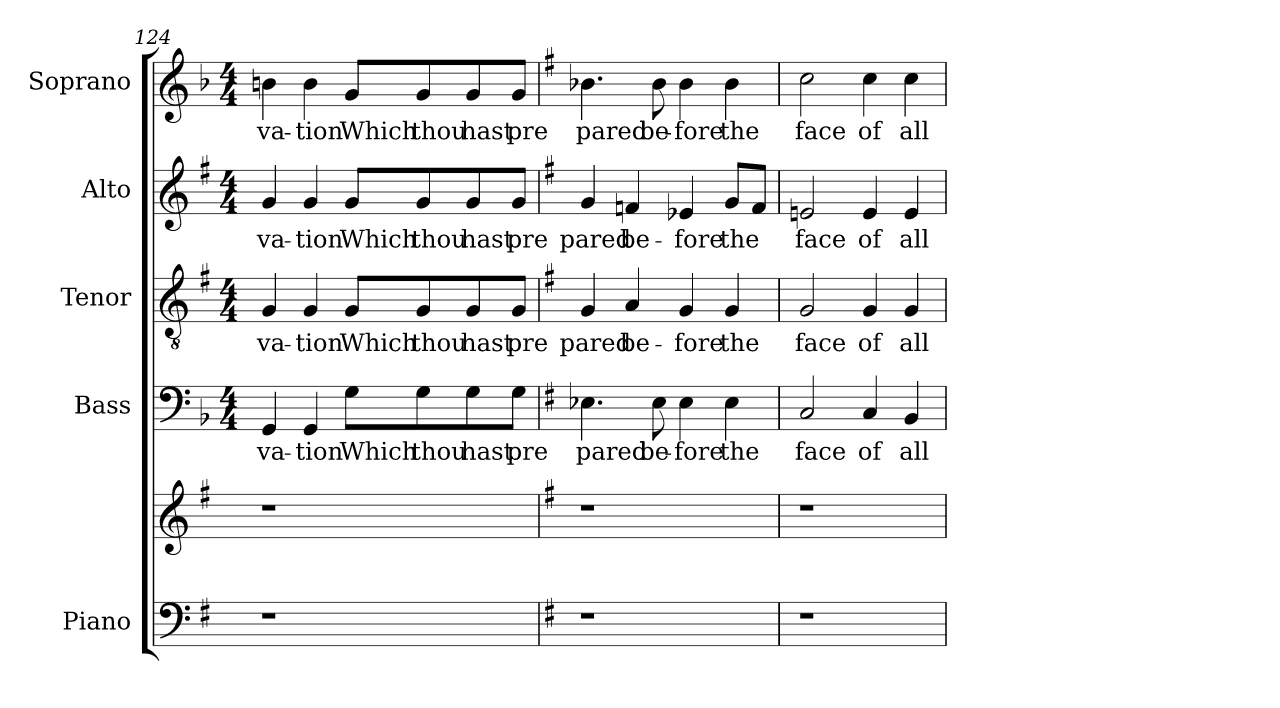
**kern	**kern	**kern	**text	**kern	**text	**kern	**text	**kern	**text
*part5	*part5	*part4	*part4	*part3	*part3	*part2	*part2	*part1	*part1
*staff6	*staff5	*staff4	*staff4	*staff3	*staff3	*staff2	*staff2	*staff1	*staff1
*I"Piano	*	*I"Bass	*	*I"Tenor	*	*I"Alto	*	*I"Soprano	*
*	*	*I'B.	*	*I'T.	*	*I'A.	*	*I'S.	*
*clefF4	*clefG2	*clefF4	*	*clefGv2	*	*clefG2	*	*clefG2	*
*k[f#]	*k[f#]	*k[b-]	*	*k[f#]	*	*k[f#]	*	*k[b-]	*
*G:	*G:	*F:	*	*G:	*	*G:	*	*F:	*
*	*	*M4/4	*	*M4/4	*	*M4/4	*	*M4/4	*
=124	=124	=124	=124	=124	=124	=124	=124	=124	=124
!	!	!	!LO:LY:b:cj	!	!LO:LY:b:cj	!	!LO:LY:b:cj	!	!LO:LY:b:cj
1r	1r	4GG/	-va-	4G/	-va-	4g/	-va-	4bn\	-va-
!	!	!	!LO:LY:b:cj	!	!LO:LY:b:cj	!	!LO:LY:b:cj	!	!LO:LY:b:cj
.	.	4GG/	-tion	4G/	-tion	4g/	-tion	4b\	-tion
!	!	!	!LO:LY:b:cj	!	!LO:LY:b:cj	!	!LO:LY:b:cj	!	!LO:LY:b:cj
.	.	8G\L	Which	8G/L	Which	8g/L	Which	8g/L	Which
!	!	!	!LO:LY:b:cj	!	!LO:LY:b:cj	!	!LO:LY:b:cj	!	!LO:LY:b:cj
.	.	8G\	thou	8G/	thou	8g/	thou	8g/	thou
!	!	!	!LO:LY:b:cj	!	!LO:LY:b:cj	!	!LO:LY:b:cj	!	!LO:LY:b:cj
.	.	8G\	hast	8G/	hast	8g/	hast	8g/	hast
!	!	!	!LO:LY:b:cj	!	!LO:LY:b:cj	!	!LO:LY:b:cj	!	!LO:LY:b:cj
.	.	8G\J	pre	8G/J	pre	8g/J	pre	8g/J	pre
!!LO:LB:g=z
=125	=125	=125	=125	=125	=125	=125	=125	=125	=125
*	*	*k[f#]	*	*	*	*	*	*k[f#]	*
*	*	*G:	*	*	*	*	*	*G:	*
!	!	!	!LO:LY:b:cj	!	!LO:LY:b:cj	!	!LO:LY:b:cj	!	!LO:LY:b:cj
1r	1r	4.E-X\	pared	4G/	pared	4g/	pared	4.b-X\	pared
!	!	!	!	!	!LO:LY:b	!	!LO:LY:b	!	!
.	.	.	.	4A/	be-	4fn/	be-	.	.
!	!	!	!LO:LY:b:cj	!	!	!	!	!	!LO:LY:b:cj
.	.	8E-\	be-	.	.	.	.	8b-\	be-
!	!	!	!LO:LY:b:cj	!	!LO:LY:b:cj	!	!LO:LY:b:cj	!	!LO:LY:b:cj
.	.	4E-\	-fore	4G/	-fore	4e-X/	-fore	4b-\	-fore
!	!	!	!LO:LY:b:cj	!	!LO:LY:b:cj	!	!LO:LY:b:cj	!	!LO:LY:b:cj
.	.	4E-\	the	4G/	the	8g/L	the	4b-\	the
.	.	.	.	.	.	8f/J	.	.	.
=126	=126	=126	=126	=126	=126	=126	=126	=126	=126
!	!	!	!LO:LY:b:cj	!	!LO:LY:b:cj	!	!LO:LY:b:cj	!	!LO:LY:b:cj
1r	1r	2C/	face	2G/	face	2en/	face	2cc\	face
!	!	!	!LO:LY:b:cj	!	!LO:LY:b:cj	!	!LO:LY:b:cj	!	!LO:LY:b:cj
.	.	4C/	of	4G/	of	4e/	of	4cc\	of
!	!	!	!LO:LY:b:cj	!	!LO:LY:b:cj	!	!LO:LY:b:cj	!	!LO:LY:b:cj
.	.	4BB/	all	4G/	all	4e/	all	4cc\	all
=	=	=	=	=	=	=	=	=	=
*-	*-	*-	*-	*-	*-	*-	*-	*-	*-
